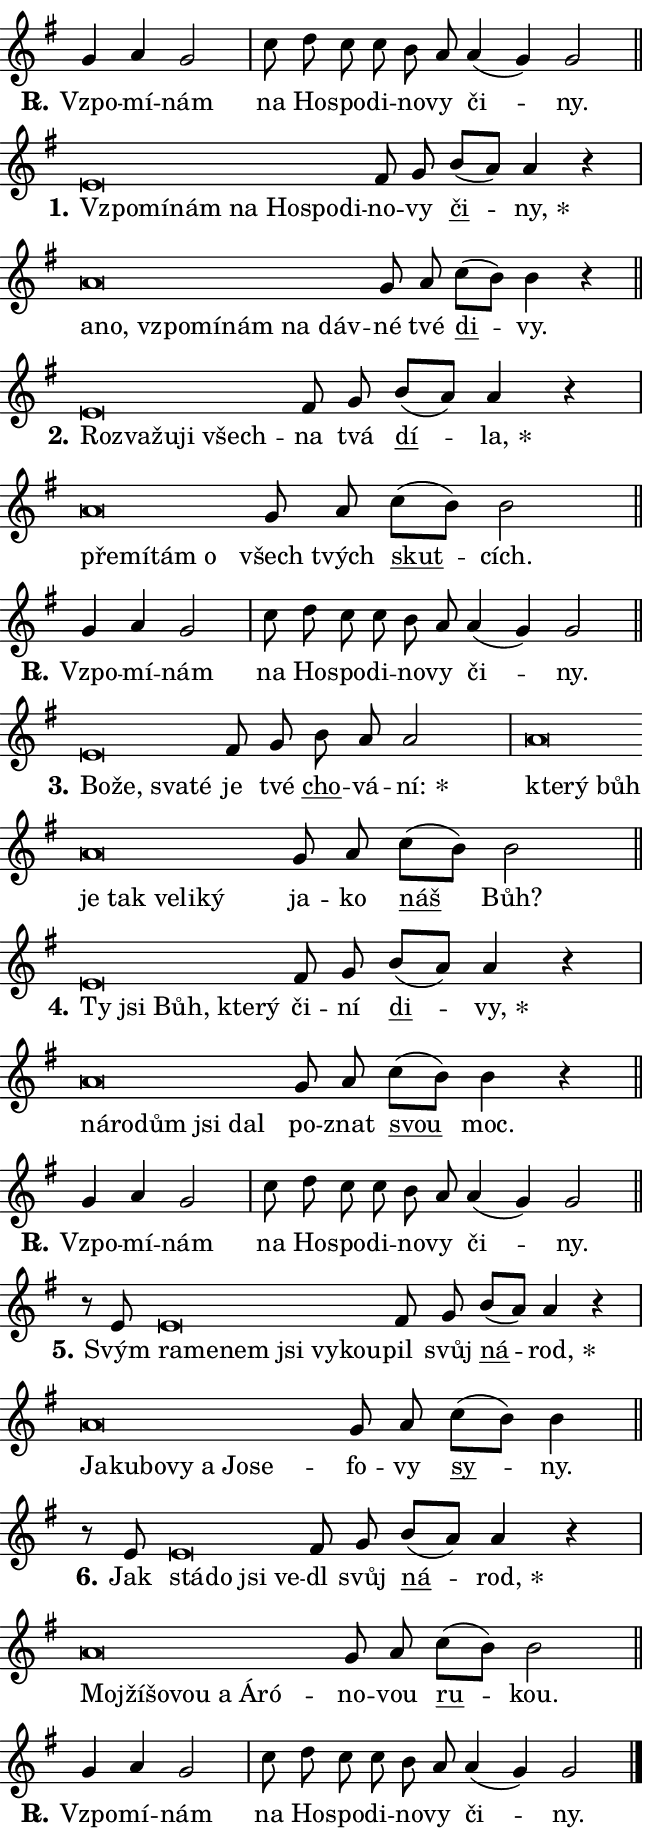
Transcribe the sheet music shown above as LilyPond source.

\version "2.24.0"
\header { tagline = "" }
\paper {
  indent = 0\cm
  top-margin = 0\cm
  right-margin = 0.13\cm % to fit lyric hyphens
  bottom-margin = 0\cm
  left-margin = 0\cm
  paper-width = 11\cm
  page-breaking = #ly:one-page-breaking
  system-system-spacing.basic-distance = #11
  score-system-spacing.basic-distance = #11
  ragged-last = ##f
}


%% Author: Thomas Morley
%% https://lists.gnu.org/archive/html/lilypond-user/2020-05/msg00002.html
#(define (line-position grob)
"Returns position of @var[grob} in current system:
   @code{'start}, if at first time-step
   @code{'end}, if at last time-step
   @code{'middle} otherwise
"
  (let* ((col (ly:item-get-column grob))
         (ln (ly:grob-object col 'left-neighbor))
         (rn (ly:grob-object col 'right-neighbor))
         (col-to-check-left (if (ly:grob? ln) ln col))
         (col-to-check-right (if (ly:grob? rn) rn col))
         (break-dir-left
           (and
             (ly:grob-property col-to-check-left 'non-musical #f)
             (ly:item-break-dir col-to-check-left)))
         (break-dir-right
           (and
             (ly:grob-property col-to-check-right 'non-musical #f)
             (ly:item-break-dir col-to-check-right))))
        (cond ((eqv? 1 break-dir-left) 'start)
              ((eqv? -1 break-dir-right) 'end)
              (else 'middle))))

#(define (tranparent-at-line-position vctor)
  (lambda (grob)
  "Relying on @code{line-position} select the relevant enry from @var{vctor}.
Used to determine transparency,"
    (case (line-position grob)
      ((end) (not (vector-ref vctor 0)))
      ((middle) (not (vector-ref vctor 1)))
      ((start) (not (vector-ref vctor 2))))))

noteHeadBreakVisibility =
#(define-music-function (break-visibility)(vector?)
"Makes @code{NoteHead}s transparent relying on @var{break-visibility}"
#{
  \override NoteHead.transparent =
    #(tranparent-at-line-position break-visibility)
#})

#(define delete-ledgers-for-transparent-note-heads
  (lambda (grob)
    "Reads whether a @code{NoteHead} is transparent.
If so this @code{NoteHead} is removed from @code{'note-heads} from
@var{grob}, which is supposed to be @code{LedgerLineSpanner}.
As a result ledgers are not printed for this @code{NoteHead}"
    (let* ((nhds-array (ly:grob-object grob 'note-heads))
           (nhds-list
             (if (ly:grob-array? nhds-array)
                 (ly:grob-array->list nhds-array)
                 '()))
           ;; Relies on the transparent-property being done before
           ;; Staff.LedgerLineSpanner.after-line-breaking is executed.
           ;; This is fragile ...
           (to-keep
             (remove
               (lambda (nhd)
                 (ly:grob-property nhd 'transparent #f))
               nhds-list)))
      ;; TODO find a better method to iterate over grob-arrays, similiar
      ;; to filter/remove etc for lists
      ;; For now rebuilt from scratch
      (set! (ly:grob-object grob 'note-heads)  '())
      (for-each
        (lambda (nhd)
          (ly:pointer-group-interface::add-grob grob 'note-heads nhd))
        to-keep))))

squashNotes = {
  \override NoteHead.X-extent = #'(-0.2 . 0.2)
  \override NoteHead.Y-extent = #'(-0.75 . 0)
  \override NoteHead.stencil =
    #(lambda (grob)
       (let ((pos (ly:grob-property grob 'staff-position)))
         (begin
           (if (< pos -7) (display "ERROR: Lower brevis then expected\n") (display ""))
           (if (<= pos -6) ly:text-interface::print ly:note-head::print))))
}
unSquashNotes = {
  \revert NoteHead.X-extent
  \revert NoteHead.Y-extent
  \revert NoteHead.stencil
}

hideNotes = \noteHeadBreakVisibility #begin-of-line-visible
unHideNotes = \noteHeadBreakVisibility #all-visible

% work-around for resetting accidentals
% https://lilypond.org/doc/v2.23/Documentation/notation/displaying-rhythms#unmetered-music
cadenzaMeasure = {
  \cadenzaOff
  \partial 1024 s1024
  \cadenzaOn
}

#(define-markup-command (accent layout props text) (markup?)
  "Underline accented syllable"
  (interpret-markup layout props
    #{\markup \override #'(offset . 4.3) \underline { #text }#}))

responsum = \markup \concat {
  "R" \hspace #-1.05 \path #0.1 #'((moveto 0 0.07) (lineto 0.9 0.8)) \hspace #0.05 "."
}

spaceSize = #0.6828661417322834 % exact space size for TeX Gyre Schola

\layout {
  \context {
    \Staff
    \remove "Time_signature_engraver"
    \override LedgerLineSpanner.after-line-breaking = #delete-ledgers-for-transparent-note-heads
  }
  \context {
    \Lyrics {
      \override LyricSpace.minimum-distance = \spaceSize
      \override LyricText.font-name = #"TeX Gyre Schola"
      \override LyricText.font-size = 1
      \override StanzaNumber.font-name = #"TeX Gyre Schola Bold"
      \override StanzaNumber.font-size = 1
    }
  }
  \context {
    \Score 
    \override NoteHead.text =
      #(lambda (grob) 
        (let ((pos (ly:grob-property grob 'staff-position)))
          #{\markup {
            \combine
              \halign #-0.55 \raise #(if (= pos -6) 0 0.5) \override #'(thickness . 2) \draw-line #'(3.2 . 0)
              \musicglyph "noteheads.sM1"
          }#}))
  }
}

% magnetic-lyrics.ily
%
%   written by
%     Jean Abou Samra <jean@abou-samra.fr>
%     Werner Lemberg <wl@gnu.org>
%
%   adapted by
%     Jiri Hon <jiri.hon@gmail.com>
%
% Version 2022-Apr-15

% https://www.mail-archive.com/lilypond-user@gnu.org/msg149350.html

#(define (Left_hyphen_pointer_engraver context)
   "Collect syllable-hyphen-syllable occurrences in lyrics and store
them in properties.  This engraver only looks to the left.  For
example, if the lyrics input is @code{foo -- bar}, it does the
following.

@itemize @bullet
@item
Set the @code{text} property of the @code{LyricHyphen} grob between
@q{foo} and @q{bar} to @code{foo}.

@item
Set the @code{left-hyphen} property of the @code{LyricText} grob with
text @q{foo} to the @code{LyricHyphen} grob between @q{foo} and
@q{bar}.
@end itemize

Use this auxiliary engraver in combination with the
@code{lyric-@/text::@/apply-@/magnetic-@/offset!} hook."
   (let ((hyphen #f)
         (text #f))
     (make-engraver
      (acknowledgers
       ((lyric-syllable-interface engraver grob source-engraver)
        (set! text grob)))
      (end-acknowledgers
       ((lyric-hyphen-interface engraver grob source-engraver)
        ;(when (not (grob::has-interface grob 'lyric-space-interface))
          (set! hyphen grob)));)
      ((stop-translation-timestep engraver)
       (when (and text hyphen)
         (ly:grob-set-object! text 'left-hyphen hyphen))
       (set! text #f)
       (set! hyphen #f)))))

#(define (lyric-text::apply-magnetic-offset! grob)
   "If the space between two syllables is less than the value in
property @code{LyricText@/.details@/.squash-threshold}, move the right
syllable to the left so that it gets concatenated with the left
syllable.

Use this function as a hook for
@code{LyricText@/.after-@/line-@/breaking} if the
@code{Left_@/hyphen_@/pointer_@/engraver} is active."
   (let ((hyphen (ly:grob-object grob 'left-hyphen #f)))
     (when hyphen
       (let ((left-text (ly:spanner-bound hyphen LEFT)))
         (when (grob::has-interface left-text 'lyric-syllable-interface)
           (let* ((common (ly:grob-common-refpoint grob left-text X))
                  (this-x-ext (ly:grob-extent grob common X))
                  (left-x-ext
                   (begin
                     ;; Trigger magnetism for left-text.
                     (ly:grob-property left-text 'after-line-breaking)
                     (ly:grob-extent left-text common X)))
                  ;; `delta` is the gap width between two syllables.
                  (delta (- (interval-start this-x-ext)
                            (interval-end left-x-ext)))
                  (details (ly:grob-property grob 'details))
                  (threshold (assoc-get 'squash-threshold details 0.2)))
             (when (< delta threshold)
               (let* (;; We have to manipulate the input text so that
                      ;; ligatures crossing syllable boundaries are not
                      ;; disabled.  For languages based on the Latin
                      ;; script this is essentially a beautification.
                      ;; However, for non-Western scripts it can be a
                      ;; necessity.
                      (lt (ly:grob-property left-text 'text))
                      (rt (ly:grob-property grob 'text))
                      (is-space (grob::has-interface hyphen 'lyric-space-interface))
                      (space (if is-space " " ""))
                      (extra-delta (if is-space spaceSize 0))
                      ;; Append new syllable.
                      (ltrt-space (if (and (string? lt) (string? rt))
                                (string-append lt space rt)
                                (make-concat-markup (list lt space rt))))
                      ;; Right-align `ltrt` to the right side.
                      (ltrt-space-markup (grob-interpret-markup
                               grob
                               (make-translate-markup
                                (cons (interval-length this-x-ext) 0)
                                (make-right-align-markup ltrt-space)))))
                 (begin
                   ;; Don't print `left-text`.
                   (ly:grob-set-property! left-text 'stencil #f)
                   ;; Set text and stencil (which holds all collected
                   ;; syllables so far) and shift it to the left.
                   (ly:grob-set-property! grob 'text ltrt-space)
                   (ly:grob-set-property! grob 'stencil ltrt-space-markup)
                   (ly:grob-translate-axis! grob (- (- delta extra-delta)) X))))))))))


#(define (lyric-hyphen::displace-bounds-first grob)
   ;; Make very sure this callback isn't triggered too early.
   (let ((left (ly:spanner-bound grob LEFT))
         (right (ly:spanner-bound grob RIGHT)))
     (ly:grob-property left 'after-line-breaking)
     (ly:grob-property right 'after-line-breaking)
     (ly:lyric-hyphen::print grob)))

squashThreshold = #0.4

\layout {
  \context {
    \Lyrics
    \consists #Left_hyphen_pointer_engraver
    \override LyricText.after-line-breaking =
      #lyric-text::apply-magnetic-offset!
    \override LyricHyphen.stencil = #lyric-hyphen::displace-bounds-first
    \override LyricText.details.squash-threshold = \squashThreshold
    \override LyricHyphen.minimum-distance = 0
    \override LyricHyphen.minimum-length = \squashThreshold
  }
}

squashText = \override LyricText.details.squash-threshold = 9999
unSquashText = \override LyricText.details.squash-threshold = \squashThreshold

leftText = \override LyricText.self-alignment-X = #LEFT
unLeftText = \revert LyricText.self-alignment-X

starOffset = #(lambda (grob) 
                (let ((x_offset (ly:self-alignment-interface::aligned-on-x-parent grob)))
                  (if (= x_offset 0) 0 (+ x_offset 1.2))))

star = #(define-music-function (syllable)(string?)
"Append star separator at the end of a syllable"
#{
  \once \override LyricText.X-offset = #starOffset
  \lyricmode { \markup {
    #syllable
    \override #'((font-name . "TeX Gyre Schola Bold")) \hspace #0.2 \lower #0.65 \larger "*"
  } }
#})

starAccent = #(define-music-function (syllable)(string?)
"Append star separator at the end of a syllable and make accent"
#{
  \once \override LyricText.X-offset = #starOffset
  \lyricmode { \markup {
    \accent #syllable
    \override #'((font-name . "TeX Gyre Schola Bold")) \hspace #0.2 \lower #0.65 \larger "*"
  } }
#})

breath = #(define-music-function (syllable)(string?)
"Append breathing indicator at the end of a syllable"
#{
  \lyricmode { \markup { #syllable "+" } }
#})

optionalBreath = #(define-music-function (syllable)(string?)
"Append optional breathing indicator at the end of a syllable"
#{
  \lyricmode { \markup { #syllable "(+)" } }
#})


\score {
    <<
        \new Voice = "melody" { \cadenzaOn \key g \major \relative { g'4 a g2 \cadenzaMeasure \bar "|" c8 d \bar "" c c \bar "" b a \bar "" a4( g) g2 \cadenzaMeasure \bar "||" \break } }
        \new Lyrics \lyricsto "melody" { \lyricmode { \set stanza = \responsum
Vzpo -- mí -- nám na Ho -- spo -- di -- no -- vy či -- ny. } }
    >>
    \layout {}
}

\score {
    <<
        \new Voice = "melody" { \cadenzaOn \key g \major \relative { \squashNotes e'\breve*1/16 \hideNotes \breve*1/16 \bar "" \breve*1/16 \bar "" \breve*1/16 \bar "" \breve*1/16 \bar "" \breve*1/16 \breve*1/16 \bar "" \unHideNotes \unSquashNotes fis8 g \bar "" b[( a)] a4 r \cadenzaMeasure \bar "|" \squashNotes a\breve*1/16 \hideNotes \breve*1/16 \bar "" \breve*1/16 \bar "" \breve*1/16 \bar "" \breve*1/16 \bar "" \breve*1/16 \breve*1/16 \bar "" \unHideNotes \unSquashNotes g8 a \bar "" c[( b)] b4 r \cadenzaMeasure \bar "||" \break } }
        \new Lyrics \lyricsto "melody" { \lyricmode { \set stanza = "1."
\leftText Vzpo -- \squashText mí -- nám na Ho -- spo -- di -- \unLeftText \unSquashText no -- vy \markup \accent či -- \star ny, \leftText a -- \squashText no, vzpo -- mí -- nám na dáv -- \unLeftText \unSquashText né tvé \markup \accent di -- vy. } }
    >>
    \layout {}
}

\score {
    <<
        \new Voice = "melody" { \cadenzaOn \key g \major \relative { \squashNotes e'\breve*1/16 \hideNotes \breve*1/16 \bar "" \breve*1/16 \bar "" \breve*1/16 \breve*1/16 \bar "" \unHideNotes \unSquashNotes fis8 g \bar "" b[( a)] a4 r \cadenzaMeasure \bar "|" \squashNotes a\breve*1/16 \hideNotes \breve*1/16 \bar "" \breve*1/16 \breve*1/16 \bar "" \unHideNotes \unSquashNotes g8 a \bar "" c[( b)] b2 \cadenzaMeasure \bar "||" \break } }
        \new Lyrics \lyricsto "melody" { \lyricmode { \set stanza = "2."
\leftText Roz -- \squashText va -- žu -- ji všech -- \unLeftText \unSquashText na tvá \markup \accent dí -- \star la, \leftText pře -- \squashText mí -- tám o \unLeftText \unSquashText všech tvých \markup \accent skut -- cích. } }
    >>
    \layout {}
}

\score {
    <<
        \new Voice = "melody" { \cadenzaOn \key g \major \relative { g'4 a g2 \cadenzaMeasure \bar "|" c8 d \bar "" c c \bar "" b a \bar "" a4( g) g2 \cadenzaMeasure \bar "||" \break } }
        \new Lyrics \lyricsto "melody" { \lyricmode { \set stanza = \responsum
Vzpo -- mí -- nám na Ho -- spo -- di -- no -- vy či -- ny. } }
    >>
    \layout {}
}

\score {
    <<
        \new Voice = "melody" { \cadenzaOn \key g \major \relative { \squashNotes e'\breve*1/16 \hideNotes \breve*1/16 \bar "" \breve*1/16 \breve*1/16 \bar "" \unHideNotes \unSquashNotes fis8 g \bar "" b a a2 \cadenzaMeasure \bar "|" \squashNotes a\breve*1/16 \hideNotes \breve*1/16 \bar "" \breve*1/16 \bar "" \breve*1/16 \bar "" \breve*1/16 \bar "" \breve*1/16 \bar "" \breve*1/16 \breve*1/16 \bar "" \unHideNotes \unSquashNotes g8 a \bar "" c[( b)] b2 \cadenzaMeasure \bar "||" \break } }
        \new Lyrics \lyricsto "melody" { \lyricmode { \set stanza = "3."
\leftText Bo -- \squashText že, sva -- té \unLeftText \unSquashText je tvé \markup \accent cho -- vá -- \star ní: \leftText kte -- \squashText rý bůh je tak ve -- li -- ký \unLeftText \unSquashText ja -- ko \markup \accent náš Bůh? } }
    >>
    \layout {}
}

\score {
    <<
        \new Voice = "melody" { \cadenzaOn \key g \major \relative { \squashNotes e'\breve*1/16 \hideNotes \breve*1/16 \bar "" \breve*1/16 \bar "" \breve*1/16 \breve*1/16 \bar "" \unHideNotes \unSquashNotes fis8 g \bar "" b[( a)] a4 r \cadenzaMeasure \bar "|" \squashNotes a\breve*1/16 \hideNotes \breve*1/16 \bar "" \breve*1/16 \bar "" \breve*1/16 \breve*1/16 \bar "" \unHideNotes \unSquashNotes g8 a \bar "" c[( b)] b4 r \cadenzaMeasure \bar "||" \break } }
        \new Lyrics \lyricsto "melody" { \lyricmode { \set stanza = "4."
\leftText Ty \squashText jsi Bůh, kte -- rý \unLeftText \unSquashText či -- ní \markup \accent di -- \star vy, \leftText ná -- \squashText ro -- dům jsi dal \unLeftText \unSquashText po -- znat \markup \accent svou moc. } }
    >>
    \layout {}
}

\score {
    <<
        \new Voice = "melody" { \cadenzaOn \key g \major \relative { g'4 a g2 \cadenzaMeasure \bar "|" c8 d \bar "" c c \bar "" b a \bar "" a4( g) g2 \cadenzaMeasure \bar "||" \break } }
        \new Lyrics \lyricsto "melody" { \lyricmode { \set stanza = \responsum
Vzpo -- mí -- nám na Ho -- spo -- di -- no -- vy či -- ny. } }
    >>
    \layout {}
}

\score {
    <<
        \new Voice = "melody" { \cadenzaOn \key g \major \relative { r8 e'8 \squashNotes e\breve*1/16 \hideNotes \breve*1/16 \bar "" \breve*1/16 \bar "" \breve*1/16 \bar "" \breve*1/16 \breve*1/16 \bar "" \unHideNotes \unSquashNotes fis8 g \bar "" b[( a)] a4 r \cadenzaMeasure \bar "|" \squashNotes a\breve*1/16 \hideNotes \breve*1/16 \bar "" \breve*1/16 \bar "" \breve*1/16 \bar "" \breve*1/16 \bar "" \breve*1/16 \breve*1/16 \bar "" \unHideNotes \unSquashNotes g8 a \bar "" c[( b)] b4 \cadenzaMeasure \bar "||" \break } }
        \new Lyrics \lyricsto "melody" { \lyricmode { \set stanza = "5."
Svým \leftText ra -- \squashText me -- nem jsi vy -- kou -- \unLeftText \unSquashText pil svůj \markup \accent ná -- \star rod, \leftText Ja -- \squashText ku -- bo -- vy a Jo -- se -- \unLeftText \unSquashText fo -- vy \markup \accent sy -- ny. } }
    >>
    \layout {}
}

\score {
    <<
        \new Voice = "melody" { \cadenzaOn \key g \major \relative { r8 e'8 \squashNotes e\breve*1/16 \hideNotes \breve*1/16 \bar "" \breve*1/16 \breve*1/16 \bar "" \unHideNotes \unSquashNotes fis8 g \bar "" b[( a)] a4 r \cadenzaMeasure \bar "|" \squashNotes a\breve*1/16 \hideNotes \breve*1/16 \bar "" \breve*1/16 \bar "" \breve*1/16 \bar "" \breve*1/16 \bar "" \breve*1/16 \breve*1/16 \bar "" \unHideNotes \unSquashNotes g8 a \bar "" c[( b)] b2 \cadenzaMeasure \bar "||" \break } }
        \new Lyrics \lyricsto "melody" { \lyricmode { \set stanza = "6."
Jak \leftText stá -- \squashText do jsi ve -- \unLeftText \unSquashText dl svůj \markup \accent ná -- \star rod, \leftText Moj -- \squashText ží -- šo -- vou a Á -- ró -- \unLeftText \unSquashText no -- vou \markup \accent ru -- kou. } }
    >>
    \layout {}
}

\score {
    <<
        \new Voice = "melody" { \cadenzaOn \key g \major \relative { g'4 a g2 \cadenzaMeasure \bar "|" c8 d \bar "" c c \bar "" b a \bar "" a4( g) g2 \cadenzaMeasure \bar "||" \break } \bar "|." }
        \new Lyrics \lyricsto "melody" { \lyricmode { \set stanza = \responsum
Vzpo -- mí -- nám na Ho -- spo -- di -- no -- vy či -- ny. } }
    >>
    \layout {}
}
